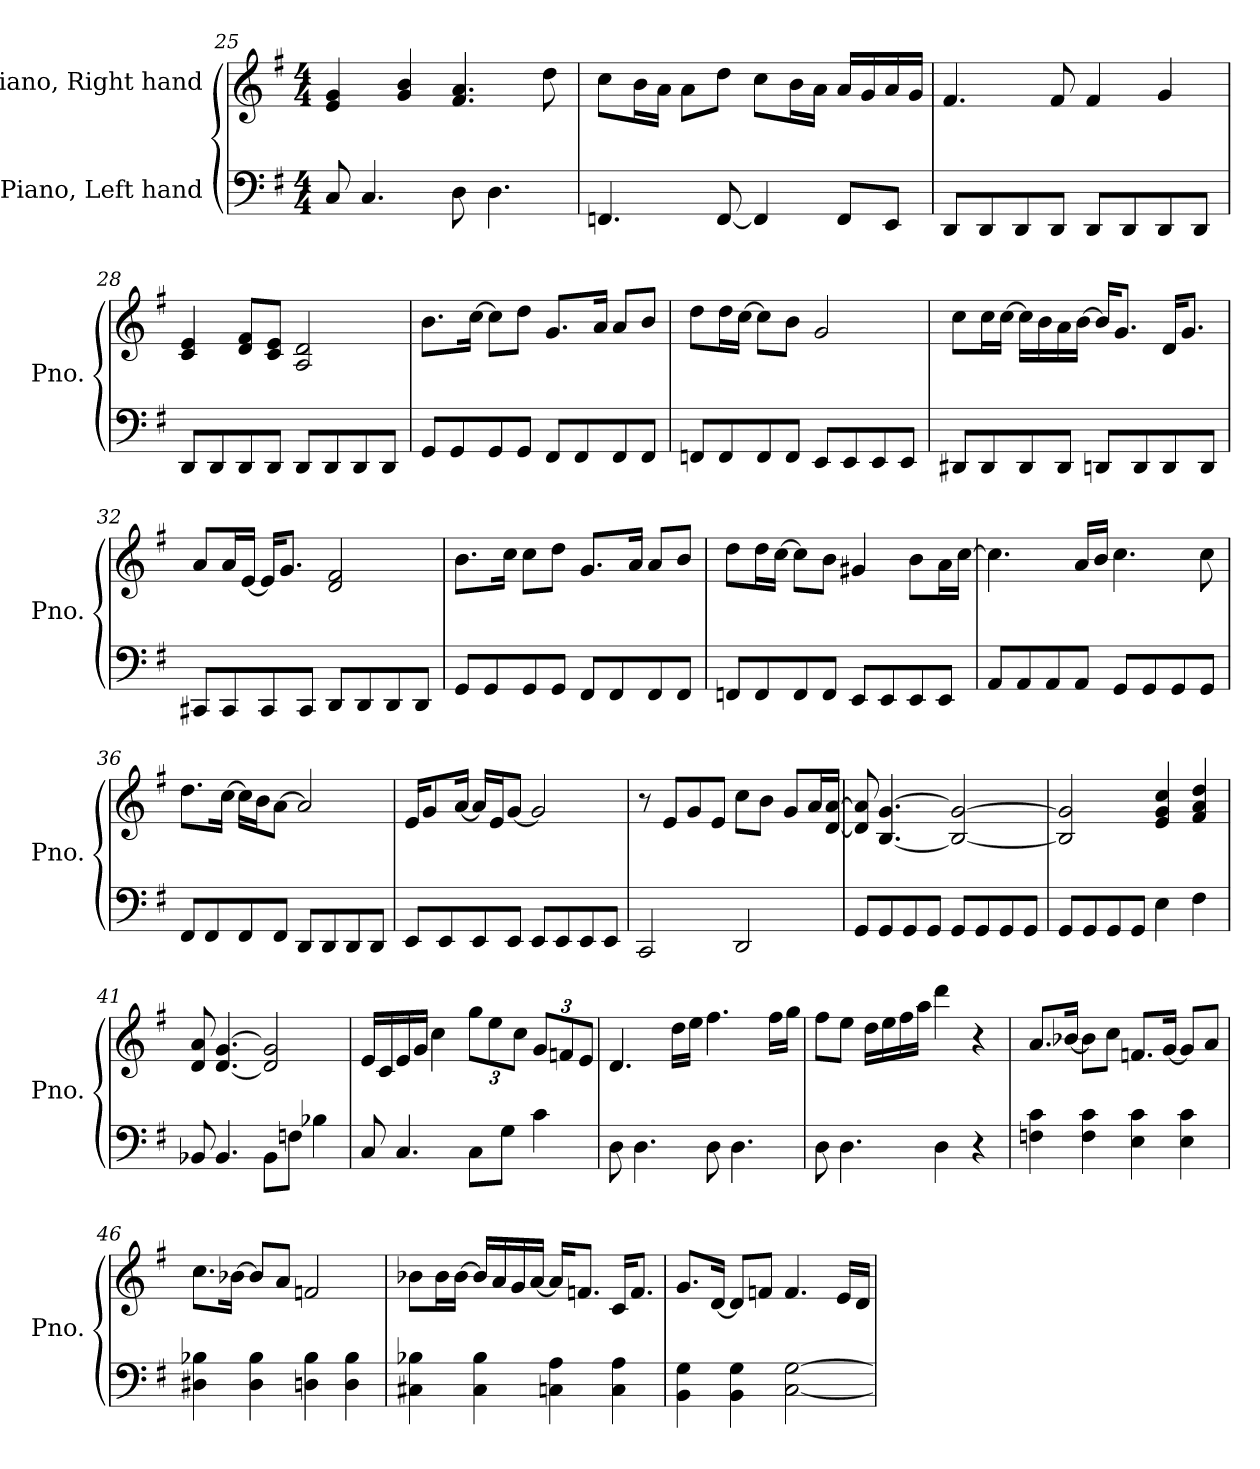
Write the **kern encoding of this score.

**kern	**kern
*part2	*part1
*staff2	*staff1
*I"Piano, Left hand	*I"Piano, Right hand
*I'Pno.	*I'Pno.
*clefF4	*clefG2
*k[f#]	*k[f#]
*M4/4	*M4/4
=25	=25
8C/	4e/ 4g/
4.C/	.
.	4g/ 4b/
8D\	4.f#/ 4.a/
4.D\	.
.	8dd\
!!LO:PB:g=z
=26	=26
4.FFn/	8cc\L
.	16b\L
.	16a\JJ
.	8a\L
[8FF/	8dd\J
4FF/]	8cc\L
.	16b\L
.	16a\JJ
8FF/L	16a/LL
.	16g/
8EE/J	16a/
.	16g/JJ
=27	=27
8DD/L	4.f#/
8DD/	.
8DD/	.
8DD/J	8f#/
8DD/L	4f#/
8DD/	.
8DD/	4g/
8DD/J	.
=28	=28
8DD/L	4c/ 4e/
8DD/	.
8DD/	8d/ 8f#/L
8DD/J	8c/ 8e/J
8DD/L	2A/ 2d/
8DD/	.
8DD/	.
8DD/J	.
!!LO:LB:g=z
=29	=29
8GG/L	8.b\L
8GG/	.
.	[16cc\Jk
8GG/	8cc\L]
8GG/J	8dd\J
8FF#/L	8.g/L
8FF#/	.
.	16a/Jk
8FF#/	8a/L
8FF#/J	8b/J
=30	=30
8FFn/L	8dd\L
8FF/	16dd\L
.	[16cc\JJ
8FF/	8cc\L]
8FF/J	8b\J
8EE/L	2g/
8EE/	.
8EE/	.
8EE/J	.
=31	=31
8DD#X/L	8cc\L
8DD#/	16cc\L
.	[16cc\JJ
8DD#/	16cc\LL]
.	16b\
8DD#/J	16a\
.	[16b\JJ
8DDn/L	16b/KL]
.	8.g/J
8DD/	.
8DD/	16d/KL
.	8.g/J
8DD/J	.
!!LO:LB:g=z
=32	=32
8CC#X/L	8a/L
8CC#/	16a/L
.	[16e/JJ
8CC#/	16e/KL]
.	8.g/J
8CC#/J	.
8DD/L	2d/ 2f#/
8DD/	.
8DD/	.
8DD/J	.
=33	=33
8GG/L	8.b\L
8GG/	.
.	16cc\Jk
8GG/	8cc\L
8GG/J	8dd\J
8FF#/L	8.g/L
8FF#/	.
.	16a/Jk
8FF#/	8a/L
8FF#/J	8b/J
=34	=34
8FFn/L	8dd\L
8FF/	16dd\L
.	[16cc\JJ
8FF/	8cc\L]
8FF/J	8b\J
8EE/L	4g#X/
8EE/	.
8EE/	8b\L
8EE/J	16a\L
.	[16cc\JJ
=35	=35
8AA/L	4.cc\]
8AA/	.
8AA/	.
8AA/J	16a/LL
.	16b/JJ
8GG/L	4.cc\
8GG/	.
8GG/	.
8GG/J	8cc\
!!LO:LB:g=z
=36	=36
8FF#/L	8.dd\L
8FF#/	.
.	[16cc\Jk
8FF#/	16cc\LL]
.	16b\J
8FF#/J	[8a\J
8DD/L	2a/]
8DD/	.
8DD/	.
8DD/J	.
=37	=37
8EE/L	16e/KL
.	8g/
8EE/	.
.	[16a/Jk
8EE/	16a/LL]
.	16e/J
8EE/J	[8g/J
8EE/L	2g/]
8EE/	.
8EE/	.
8EE/J	.
=38	=38
2CC/	8r
.	8e/L
.	8g/
.	8e/J
2DD/	8cc\L
.	8b\J
.	8g/L
.	16a/L
.	[16d/ [16a/JJ
=39	=39
8GG/L	8d/] 8a/]
8GG/	[4.B/ [4.g/
8GG/	.
8GG/J	.
8GG/L	2B/_ 2g/_
8GG/	.
8GG/	.
8GG/J	.
!!LO:LB:g=z
=40	=40
8GG/L	2B/] 2g/]
8GG/	.
8GG/	.
8GG/J	.
4E\	4e/ 4g/ 4cc/
4F#\	4f#/ 4a/ 4dd/
=41	=41
8BB-X/	8d/ 8a/
4.BB-/	[4.d/ [4.g/
8BB-\L	2d/] 2g/]
8Fn\J	.
4B-X\	.
=42	=42
8C/	16e/LL
.	16c/
4.C/	16e/
.	16g/JJ
.	4cc\
*	*Xbrackettup
8C\L	12gg\L
.	12ee\
8G\J	.
.	12cc\J
4c\	12g/L
.	12fn/
.	12e/J
=43	=43
8D\	4.d/
4.D\	.
.	16dd\LL
.	16ee\JJ
8D\	4.ff#\
4.D\	.
.	16ff#\LL
.	16gg\JJ
=44	=44
8D\	8ff#\L
4.D\	8ee\J
.	16dd\LL
.	16ee\
.	16ff#\
.	16aa\JJ
4D\	4ddd\
4r	4r
!!LO:LB:g=z
=45	=45
4Fn\ 4c\	8.a/L
.	[16b-X/Jk
4F\ 4c\	8b-\L]
.	8cc\J
4E\ 4c\	8.fn/L
.	[16g/Jk
4E\ 4c\	8g/L]
.	8a/J
=46	=46
4D#X\ 4B-X\	8.cc\L
.	[16b-X\Jk
4D#\ 4B-\	8b-/L]
.	8a/J
4Dn\ 4B-\	2fn/
4D\ 4B-\	.
=47	=47
4C#X\ 4B-X\	8b-X\L
.	16b-\L
.	[16b-\JJ
4C#\ 4B-\	16b-/LL]
.	16a/
.	16g/
.	[16a/JJ
4Cn\ 4A\	16a/KL]
.	8.fn/J
4C\ 4A\	16c/KL
.	8.f/J
=48	=48
4BB\ 4G\	8.g/L
.	[16d/Jk
4BB\ 4G\	8d/L]
.	8fn/J
[2C\ [2G\	4.f/
.	16e/LL
.	16d/JJ
=	=
*-	*-
